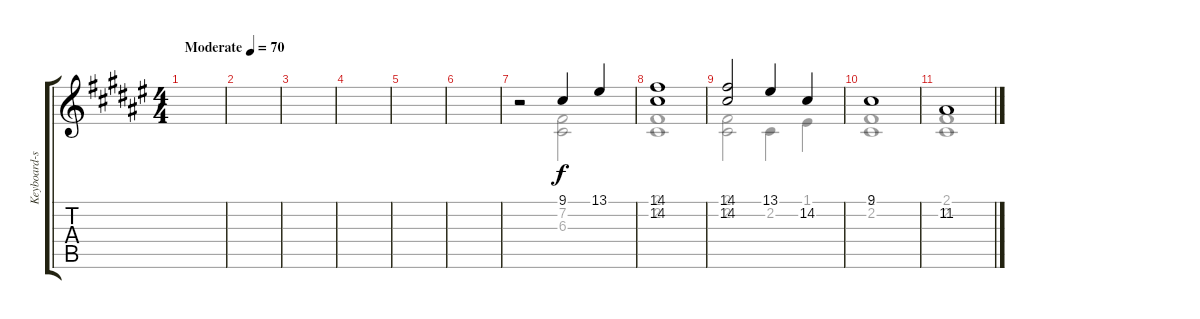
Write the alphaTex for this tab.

\track ("Keyboard-strings" "Keyboard-s") {instrument stringensemble1}
\staff {score tabs}
\tuning (E4 B3 G3 D3 A2 E2) {hide}
\voice
\ts (4 4)
\tempo (70 "Moderate")
\clef g2
\ks f#
|
|
|
|
|
|
r.2{volume 4} 9.1.4{volume 6} 13.1.4 |
(14.1 14.2).1 |
(14.1 14.2).2 13.1.4 14.2.4 |
9.1.1 |
11.2.1 |
|
|
|
|
\voice
\clef g2
\ottava regular
\simile none
\ks f#
|
|
|
|
|
|
r.2 (7.2 6.3).2 |
(2.1 2.2).1 |
(2.1 2.2).2 2.2.4 1.1.4 |
(2.1 2.2).1 |
(2.1 2.2).1 |
|
|
|
|
